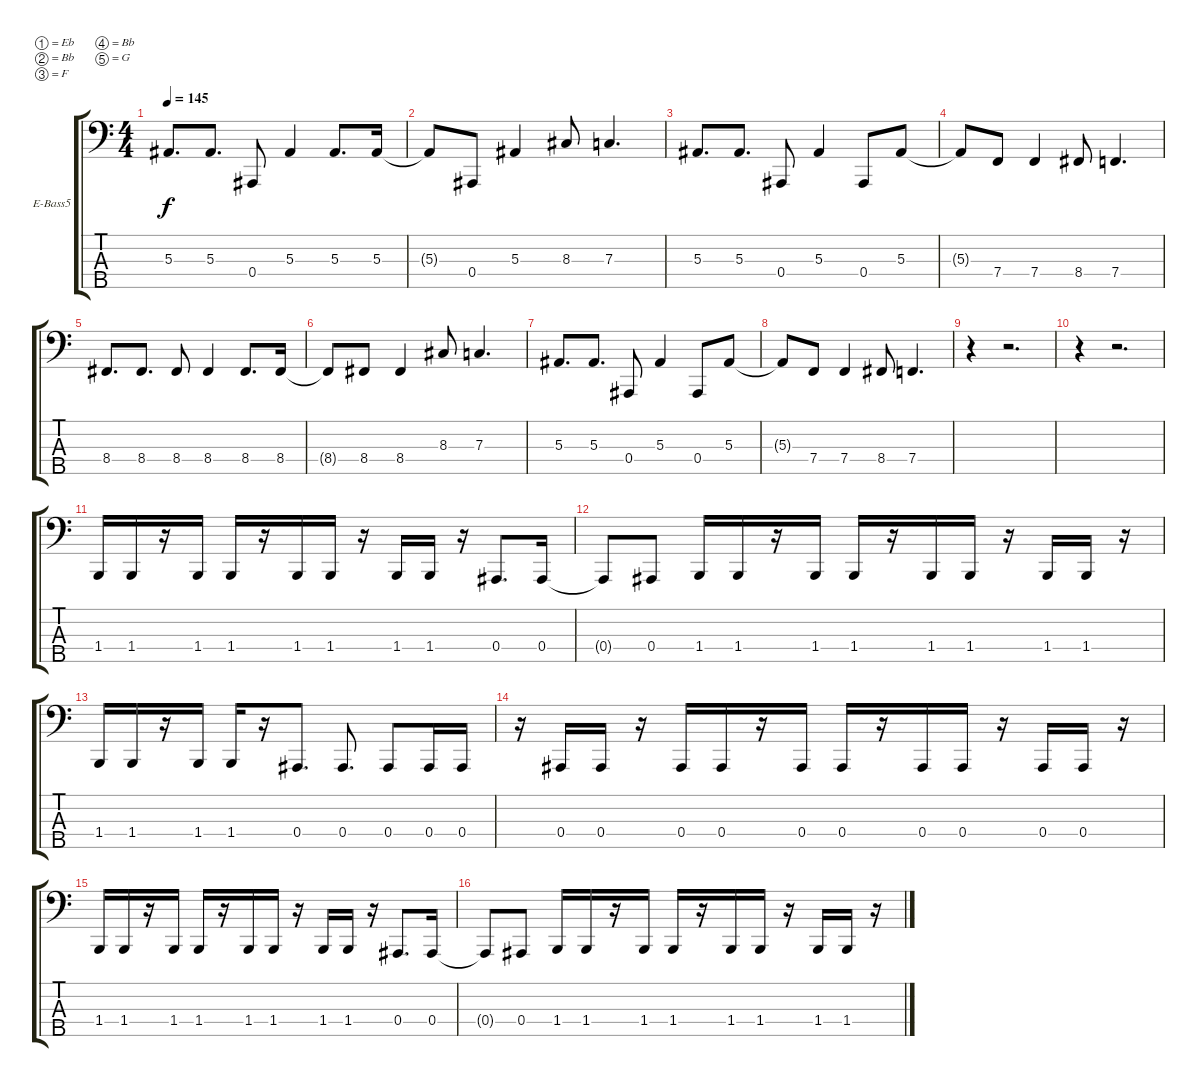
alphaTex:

\bracketExtendMode groupsimilarinstruments
\firstSystemTrackNameOrientation horizontal
\otherSystemsTrackNameOrientation horizontal
\track ("Bass" "E-Bass5") {instrument electricbasspick}
\staff {score tabs}
\tuning (Eb2 Bb1 F1 Bb0 G0)
\ts (4 4)
\tempo 145
\clef f4
\ks c
5.3.8{d dy f} 5.3.8{d} 0.4.8 5.3.4 5.3.8{d} 5.3.16 |
5.3{t}.8 0.4.8 5.3.4 8.3.8 7.3.4{d} |
5.3.8{d} 5.3.8{d} 0.4.8 5.3.4 0.4.8 5.3.8 |
5.3{t}.8 7.4.8 7.4.4 8.4.8 7.4.4{d} |
8.4.8{d} 8.4.8{d} 8.4.8 8.4.4 8.4.8{d} 8.4.16 |
8.4{t}.8 8.4.8 8.4.4 8.3.8 7.3.4{d} |
5.3.8{d} 5.3.8{d} 0.4.8 5.3.4 0.4.8 5.3.8 |
5.3{t}.8 7.4.8 7.4.4 8.4.8 7.4.4{d} |
r.4 r.2{d} |
r.4 r.2{d} |
1.4.16 1.4.16 r.16 1.4.16 1.4.16 r.16 1.4.16 1.4.16 r.16 1.4.16 1.4.16 r.16 0.4.8{d} 0.4.16 |
0.4{t}.8 0.4.8 1.4.16 1.4.16 r.16 1.4.16 1.4.16 r.16 1.4.16 1.4.16 r.16 1.4.16 1.4.16 r.16 |
1.4.16 1.4.16 r.16 1.4.16 1.4.16 r.16 0.4.8{d} 0.4.8{d} 0.4.8 0.4.16 0.4.16 |
r.16 0.4.16 0.4.16 r.16 0.4.16 0.4.16 r.16 0.4.16 0.4.16 r.16 0.4.16 0.4.16 r.16 0.4.16 0.4.16 r.16 |
1.4.16 1.4.16 r.16 1.4.16 1.4.16 r.16 1.4.16 1.4.16 r.16 1.4.16 1.4.16 r.16 0.4.8{d} 0.4.16 |
0.4{t}.8 0.4.8 1.4.16 1.4.16 r.16 1.4.16 1.4.16 r.16 1.4.16 1.4.16 r.16 1.4.16 1.4.16 r.16
